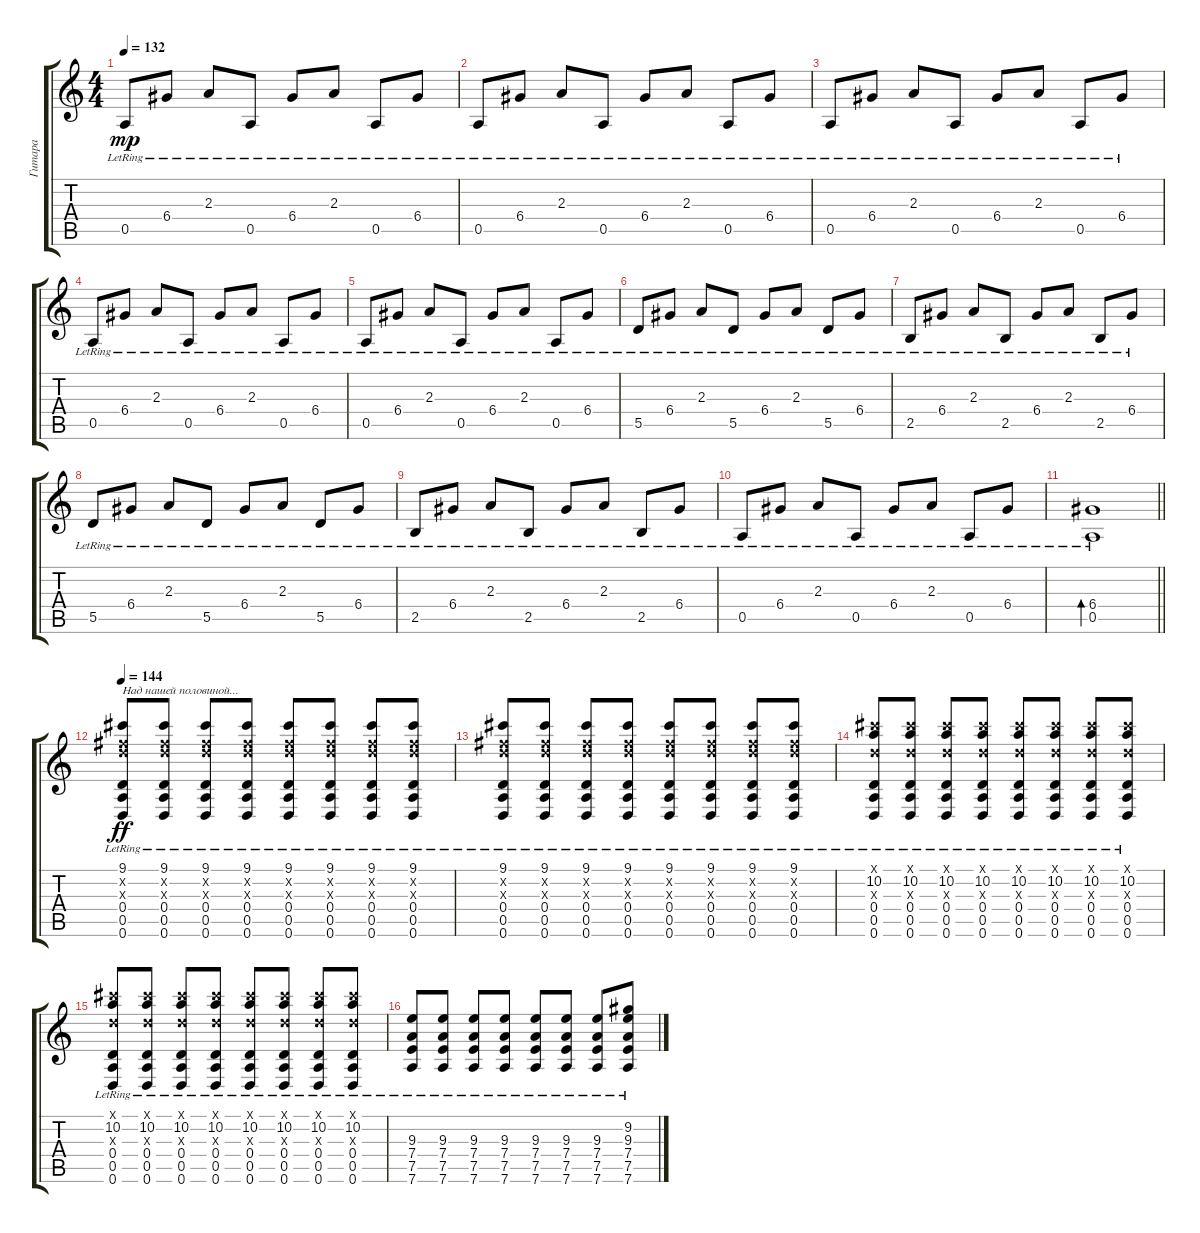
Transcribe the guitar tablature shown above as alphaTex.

\track ("Гитара" "Гитара") {instrument distortionguitar}
\staff {score tabs}
\tuning (E4 B3 G3 D3 A2 D2) {hide}
\ts (4 4)
\tempo 132
\clef g2
\ks c
0.5{lr}.8{dy mp} 6.4{lr}.8 2.3{lr}.8 0.5{lr}.8 6.4{lr}.8 2.3{lr}.8 0.5{lr}.8 6.4{lr}.8 |
0.5{lr}.8 6.4{lr}.8 2.3{lr}.8 0.5{lr}.8 6.4{lr}.8 2.3{lr}.8 0.5{lr}.8 6.4{lr}.8 |
0.5{lr}.8 6.4{lr}.8 2.3{lr}.8 0.5{lr}.8 6.4{lr}.8 2.3{lr}.8 0.5{lr}.8 6.4{lr}.8 |
0.5{lr}.8 6.4{lr}.8 2.3{lr}.8 0.5{lr}.8 6.4{lr}.8 2.3{lr}.8 0.5{lr}.8 6.4{lr}.8 |
0.5{lr}.8 6.4{lr}.8 2.3{lr}.8 0.5{lr}.8 6.4{lr}.8 2.3{lr}.8 0.5{lr}.8 6.4{lr}.8 |
5.5{lr}.8 6.4{lr}.8 2.3{lr}.8 5.5{lr}.8 6.4{lr}.8 2.3{lr}.8 5.5{lr}.8 6.4{lr}.8 |
2.5{lr}.8 6.4{lr}.8 2.3{lr}.8 2.5{lr}.8 6.4{lr}.8 2.3{lr}.8 2.5{lr}.8 6.4{lr}.8 |
5.5{lr}.8 6.4{lr}.8 2.3{lr}.8 5.5{lr}.8 6.4{lr}.8 2.3{lr}.8 5.5{lr}.8 6.4{lr}.8 |
2.5{lr}.8 6.4{lr}.8 2.3{lr}.8 2.5{lr}.8 6.4{lr}.8 2.3{lr}.8 2.5{lr}.8 6.4{lr}.8 |
0.5{lr}.8 6.4{lr}.8 2.3{lr}.8 0.5{lr}.8 6.4{lr}.8 2.3{lr}.8 0.5{lr}.8 6.4{lr}.8 |
\barLineRight lightlight
(6.4{lr} 0.5{lr}).1{bd 120} |
\tempo 144
(9.1 7.2{x} 7.3{x} 0.4{lr} 0.5{lr} 0.6{lr}).8{txt "Над нашей половиной..." dy ff instrument distortionguitar} (9.1 7.2{x} 7.3{x} 0.4{lr} 0.5{lr} 0.6{lr}).8 (9.1 7.2{x} 7.3{x} 0.4{lr} 0.5{lr} 0.6{lr}).8 (9.1 7.2{x} 7.3{x} 0.4{lr} 0.5{lr} 0.6{lr}).8 (9.1 7.2{x} 7.3{x} 0.4{lr} 0.5{lr} 0.6{lr}).8 (9.1 7.2{x} 7.3{x} 0.4{lr} 0.5{lr} 0.6{lr}).8 (9.1 7.2{x} 7.3{x} 0.4{lr} 0.5{lr} 0.6{lr}).8 (9.1 7.2{x} 7.3{x} 0.4{lr} 0.5{lr} 0.6{lr}).8 |
(9.1 7.2{x} 7.3{x} 0.4{lr} 0.5{lr} 0.6{lr}).8 (9.1 7.2{x} 7.3{x} 0.4{lr} 0.5{lr} 0.6{lr}).8 (9.1 7.2{x} 7.3{x} 0.4{lr} 0.5{lr} 0.6{lr}).8 (9.1 7.2{x} 7.3{x} 0.4{lr} 0.5{lr} 0.6{lr}).8 (9.1 7.2{x} 7.3{x} 0.4{lr} 0.5{lr} 0.6{lr}).8 (9.1 7.2{x} 7.3{x} 0.4{lr} 0.5{lr} 0.6{lr}).8 (9.1 7.2{x} 7.3{x} 0.4{lr} 0.5{lr} 0.6{lr}).8 (9.1 7.2{x} 7.3{x} 0.4{lr} 0.5{lr} 0.6{lr}).8 |
(9.1{x} 10.2 7.3{x} 0.4 0.5{lr} 0.6{lr}).8 (9.1{x} 10.2 7.3{x} 0.4 0.5{lr} 0.6{lr}).8 (9.1{x} 10.2 7.3{x} 0.4 0.5{lr} 0.6{lr}).8 (9.1{x} 10.2 7.3{x} 0.4 0.5{lr} 0.6{lr}).8 (9.1{x} 10.2 7.3{x} 0.4 0.5{lr} 0.6{lr}).8 (9.1{x} 10.2 7.3{x} 0.4 0.5{lr} 0.6{lr}).8 (9.1{x} 10.2 7.3{x} 0.4 0.5{lr} 0.6{lr}).8 (9.1{x} 10.2 7.3{x} 0.4 0.5{lr} 0.6{lr}).8 |
(9.1{x} 10.2 7.3{x} 0.4 0.5{lr} 0.6{lr}).8 (9.1{x} 10.2 7.3{x} 0.4 0.5{lr} 0.6{lr}).8 (9.1{x} 10.2 7.3{x} 0.4 0.5{lr} 0.6{lr}).8 (9.1{x} 10.2 7.3{x} 0.4 0.5{lr} 0.6{lr}).8 (9.1{x} 10.2 7.3{x} 0.4 0.5{lr} 0.6{lr}).8 (9.1{x} 10.2 7.3{x} 0.4 0.5{lr} 0.6{lr}).8 (9.1{x} 10.2 7.3{x} 0.4 0.5{lr} 0.6{lr}).8 (9.1{x} 10.2 7.3{x} 0.4 0.5{lr} 0.6{lr}).8 |
(9.3{lr} 7.4{lr} 7.5{lr} 7.6{lr}).8 (9.3{lr} 7.4{lr} 7.5{lr} 7.6{lr}).8 (9.3{lr} 7.4{lr} 7.5{lr} 7.6{lr}).8 (9.3{lr} 7.4{lr} 7.5{lr} 7.6{lr}).8 (9.3{lr} 7.4{lr} 7.5{lr} 7.6{lr}).8 (9.3{lr} 7.4{lr} 7.5{lr} 7.6{lr}).8 (9.3{lr} 7.4{lr} 7.5{lr} 7.6{lr}).8 (9.2{lr} 9.3{lr} 7.4{lr} 7.5{lr} 7.6{lr}).8
